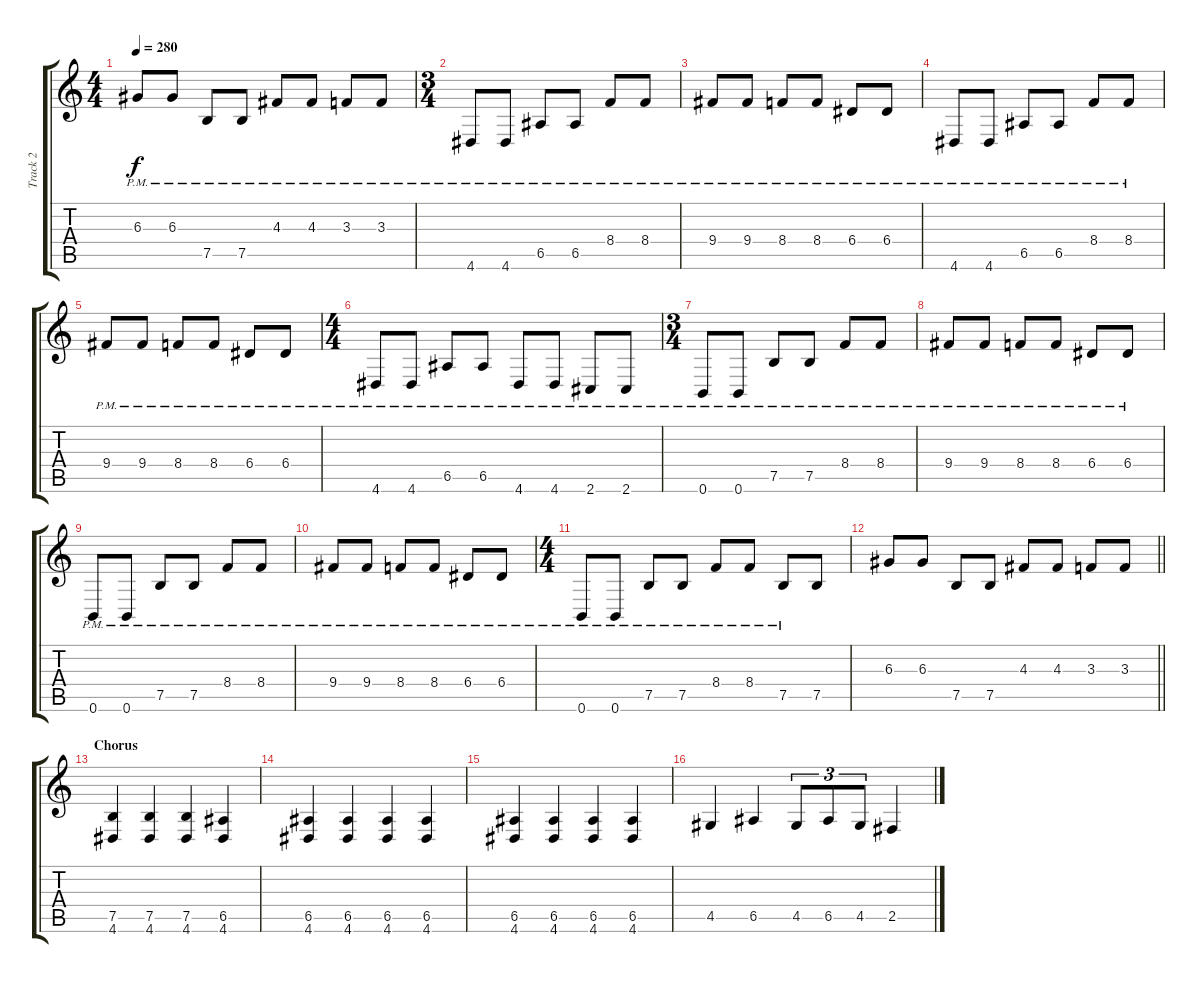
\track ("Track 2" "Track 2") {instrument distortionguitar}
\staff {score tabs}
\tuning (B3 Gb3 D3 A2 E2 B1) {hide}
\ts (4 4)
\tempo 280
\clef g2
\ks c
6.3{pm}.8{dy f} 6.3{pm}.8 7.5{pm}.8 7.5{pm}.8 4.3{pm}.8 4.3{pm}.8 3.3{pm}.8 3.3{pm}.8 |
\ts (3 4)
4.6{pm}.8 4.6{pm}.8 6.5{pm}.8 6.5{pm}.8 8.4{pm}.8 8.4{pm}.8 |
9.4{pm}.8 9.4{pm}.8 8.4{pm}.8 8.4{pm}.8 6.4{pm}.8 6.4{pm}.8 |
4.6{pm}.8 4.6{pm}.8 6.5{pm}.8 6.5{pm}.8 8.4{pm}.8 8.4{pm}.8 |
9.4{pm}.8 9.4{pm}.8 8.4{pm}.8 8.4{pm}.8 6.4{pm}.8 6.4{pm}.8 |
\ts (4 4)
4.6{pm}.8 4.6{pm}.8 6.5{pm}.8 6.5{pm}.8 4.6{pm}.8 4.6{pm}.8 2.6{pm}.8 2.6{pm}.8 |
\ts (3 4)
0.6{pm}.8 0.6{pm}.8 7.5{pm}.8 7.5{pm}.8 8.4{pm}.8 8.4{pm}.8 |
9.4{pm}.8 9.4{pm}.8 8.4{pm}.8 8.4{pm}.8 6.4{pm}.8 6.4{pm}.8 |
0.6{pm}.8 0.6{pm}.8 7.5{pm}.8 7.5{pm}.8 8.4{pm}.8 8.4{pm}.8 |
9.4{pm}.8 9.4{pm}.8 8.4{pm}.8 8.4{pm}.8 6.4{pm}.8 6.4{pm}.8 |
\ts (4 4)
0.6{pm}.8 0.6{pm}.8 7.5{pm}.8 7.5{pm}.8 8.4{pm}.8 8.4{pm}.8 7.5{pm}.8 7.5.8 |
\barLineRight lightlight
6.3.8 6.3.8 7.5.8 7.5.8 4.3.8 4.3.8 3.3.8 3.3.8 |
\section ("" "Chorus")
(7.5 4.6).4 (7.5 4.6).4 (7.5 4.6).4 (6.5 4.6).4 |
(6.5 4.6).4 (6.5 4.6).4 (6.5 4.6).4 (6.5 4.6).4 |
(6.5 4.6).4 (6.5 4.6).4 (6.5 4.6).4 (6.5 4.6).4 |
4.5.4 6.5.4 4.5.8{tu (3 2)} 6.5.8{tu (3 2)} 4.5.8{tu (3 2)} 2.5.4
